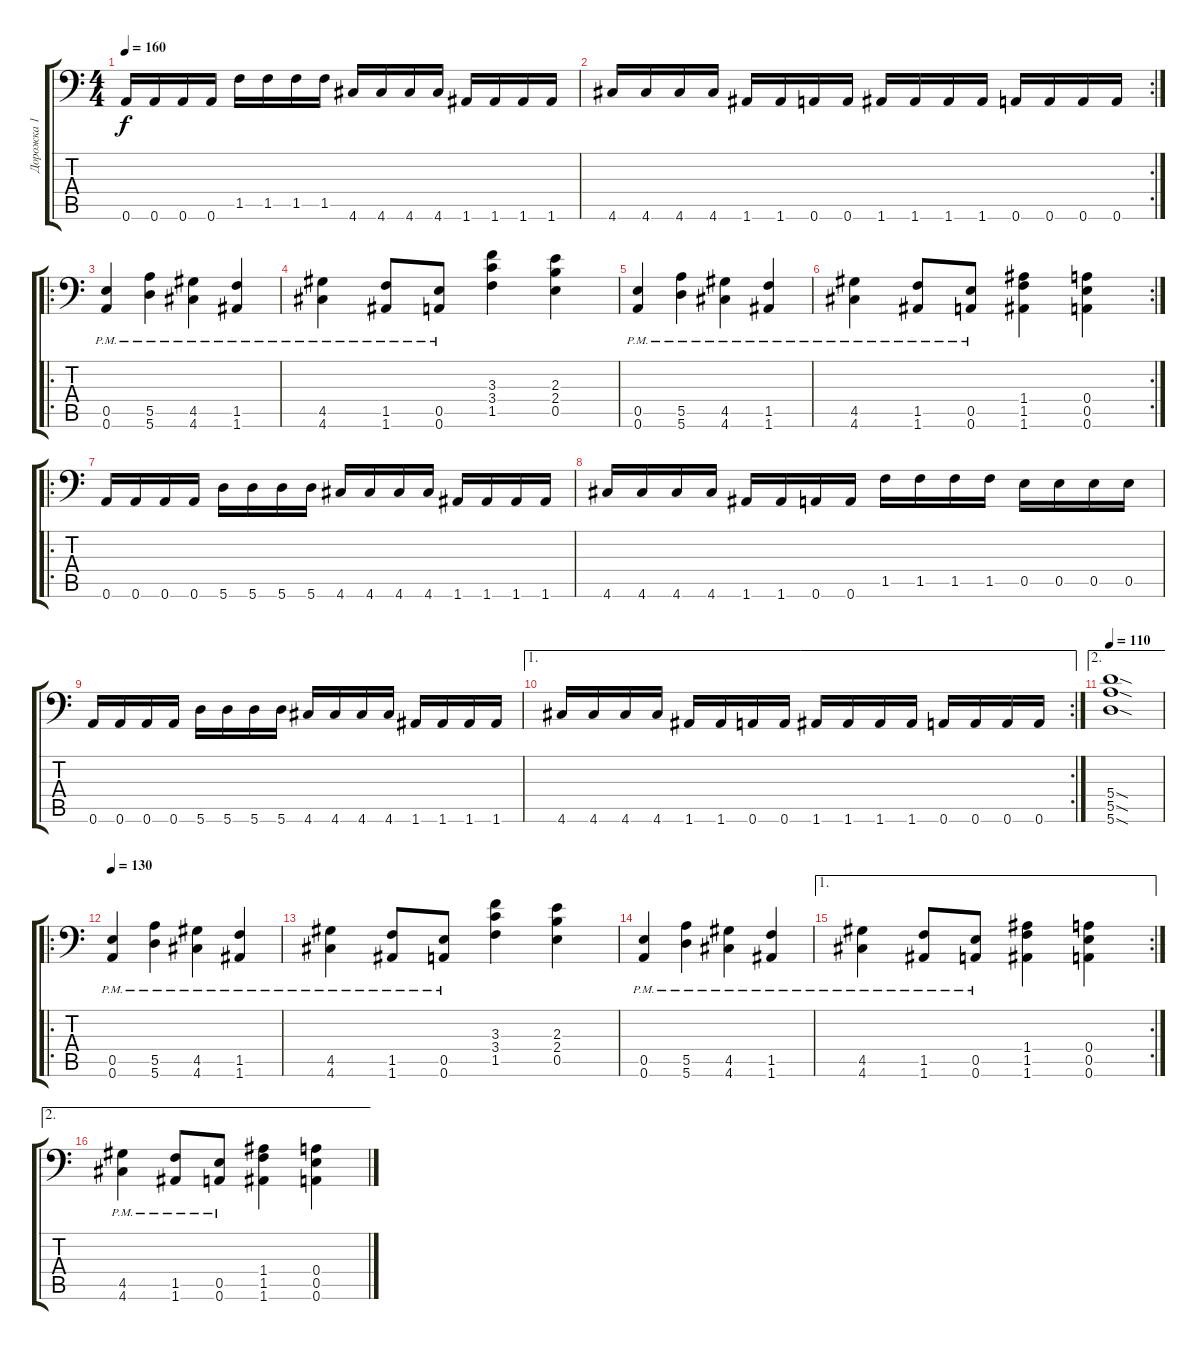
\track ("Дорожка 1" "Дорожка 1") {instrument distortionguitar}
\staff {score tabs}
\tuning (B3 Gb3 D3 A2 E2 A1) {hide}
\ts (4 4)
\tempo 160
\clef f4
\ks c
0.6.16{dy f} 0.6.16 0.6.16 0.6.16 1.5.16 1.5.16 1.5.16 1.5.16 4.6.16 4.6.16 4.6.16 4.6.16 1.6.16 1.6.16 1.6.16 1.6.16 |
\rc 2
4.6.16 4.6.16 4.6.16 4.6.16 1.6.16 1.6.16 0.6.16 0.6.16 1.6.16 1.6.16 1.6.16 1.6.16 0.6.16 0.6.16 0.6.16 0.6.16 |
\ro
(0.5{pm} 0.6{pm}).4 (5.5{pm} 5.6{pm}).4 (4.5{pm} 4.6{pm}).4 (1.5{pm} 1.6{pm}).4 |
(4.5{pm} 4.6{pm}).4 (1.5{pm} 1.6{pm}).8 (0.5{pm} 0.6{pm}).8 (3.3 3.4 1.5).4 (2.3 2.4 0.5).4 |
(0.5{pm} 0.6{pm}).4 (5.5{pm} 5.6{pm}).4 (4.5{pm} 4.6{pm}).4 (1.5{pm} 1.6{pm}).4 |
\rc 2
(4.5{pm} 4.6{pm}).4 (1.5{pm} 1.6{pm}).8 (0.5{pm} 0.6{pm}).8 (1.4 1.5 1.6).4 (0.4 0.5 0.6).4 |
\ro
0.6.16 0.6.16 0.6.16 0.6.16 5.6.16 5.6.16 5.6.16 5.6.16 4.6.16 4.6.16 4.6.16 4.6.16 1.6.16 1.6.16 1.6.16 1.6.16 |
4.6.16 4.6.16 4.6.16 4.6.16 1.6.16 1.6.16 0.6.16 0.6.16 1.5.16 1.5.16 1.5.16 1.5.16 0.5.16 0.5.16 0.5.16 0.5.16 |
0.6.16 0.6.16 0.6.16 0.6.16 5.6.16 5.6.16 5.6.16 5.6.16 4.6.16 4.6.16 4.6.16 4.6.16 1.6.16 1.6.16 1.6.16 1.6.16 |
\ae 1
\rc 2
4.6.16 4.6.16 4.6.16 4.6.16 1.6.16 1.6.16 0.6.16 0.6.16 1.6.16 1.6.16 1.6.16 1.6.16 0.6.16 0.6.16 0.6.16 0.6.16 |
\ae 2
\tempo 110
(5.4{sod} 5.5{sod} 5.6{sod}).1 |
\ro
\tempo 130
(0.5{pm} 0.6{pm}).4 (5.5{pm} 5.6{pm}).4 (4.5{pm} 4.6{pm}).4 (1.5{pm} 1.6{pm}).4 |
(4.5{pm} 4.6{pm}).4 (1.5{pm} 1.6{pm}).8 (0.5{pm} 0.6{pm}).8 (3.3 3.4 1.5).4 (2.3 2.4 0.5).4 |
(0.5{pm} 0.6{pm}).4 (5.5{pm} 5.6{pm}).4 (4.5{pm} 4.6{pm}).4 (1.5{pm} 1.6{pm}).4 |
\ae 1
\rc 2
(4.5{pm} 4.6{pm}).4 (1.5{pm} 1.6{pm}).8 (0.5{pm} 0.6{pm}).8 (1.4 1.5 1.6).4 (0.4 0.5 0.6).4 |
\ae 2
(4.5{pm} 4.6{pm}).4 (1.5{pm} 1.6{pm}).8 (0.5{pm} 0.6{pm}).8 (1.4 1.5 1.6).4 (0.4 0.5 0.6).4
